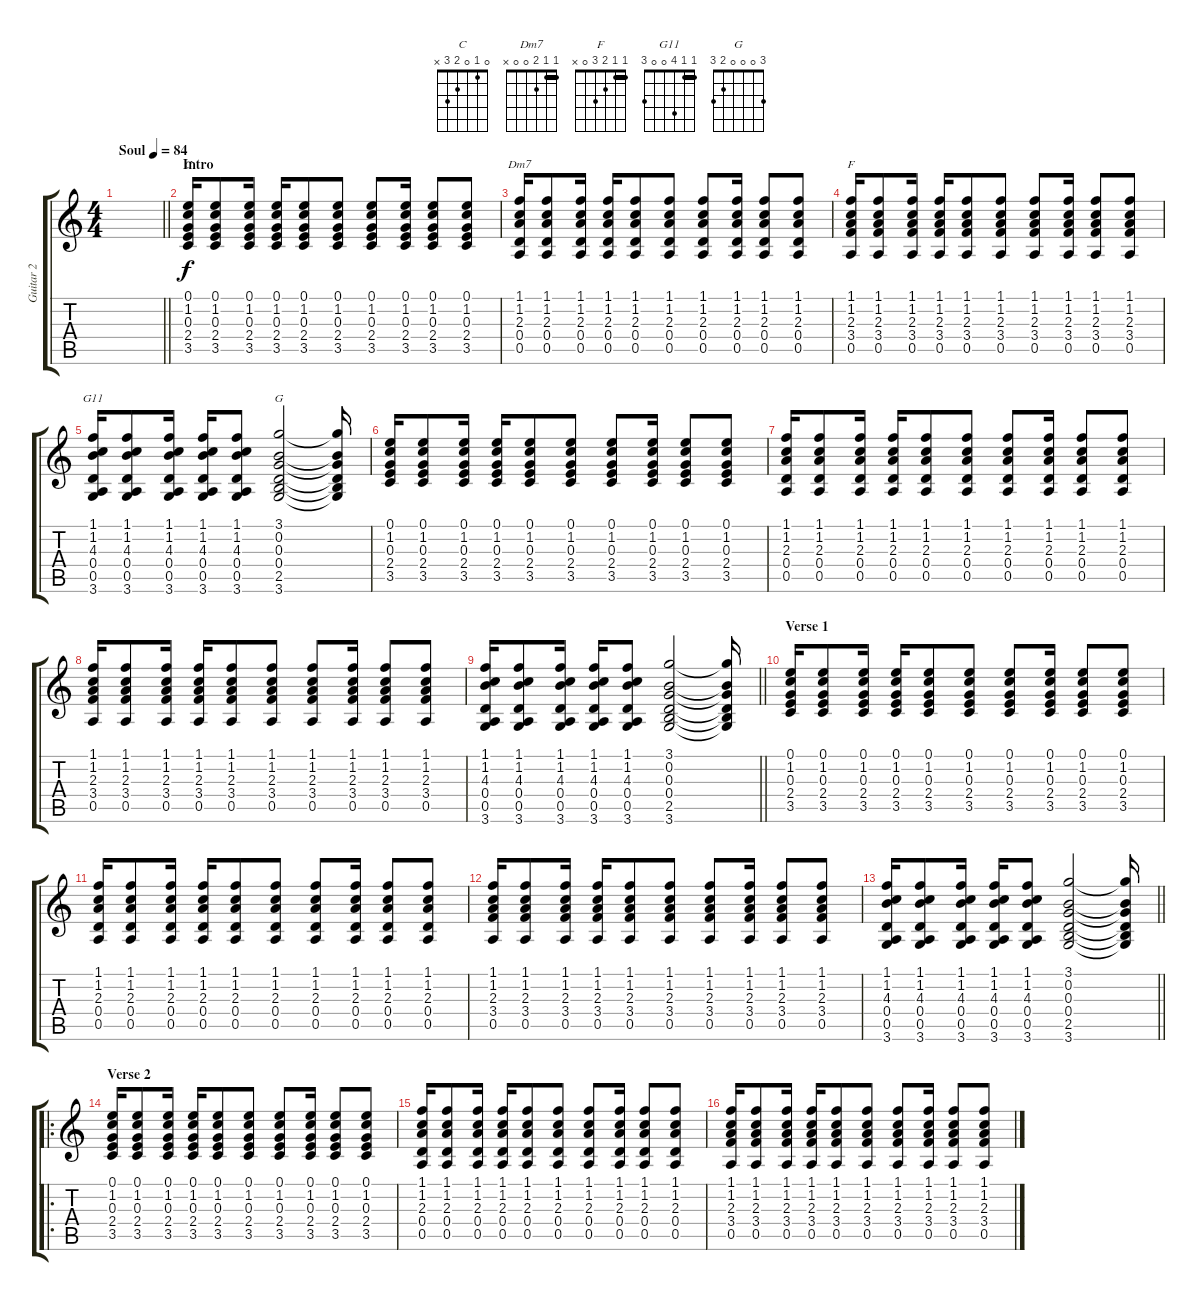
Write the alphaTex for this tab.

\track ("Guitar 2" "Guitar 2") {instrument electricguitarclean}
\staff {score tabs}
\tuning (E4 B3 G3 D3 A2 E2) {hide}
\chord ("C" 0 1 0 2 3 x)
\chord ("Dm7" 1 1 2 0 0 x) {barre 1}
\chord ("F" 1 1 2 3 0 x) {barre 1}
\chord ("G11" 1 1 4 0 0 3) {barre 1}
\chord ("G" 3 0 0 0 2 3)
\ts (4 4)
\tempo (84 "Soul")
\clef g2
\barLineRight lightlight
\ks c
|
\section ("" "Intro")
(0.1 1.2 0.3 2.4 3.5).16{ch "C"} (0.1 1.2 0.3 2.4 3.5).8 (0.1 1.2 0.3 2.4 3.5).16 (0.1 1.2 0.3 2.4 3.5).16 (0.1 1.2 0.3 2.4 3.5).8 (0.1 1.2 0.3 2.4 3.5).8 (0.1 1.2 0.3 2.4 3.5).8 (0.1 1.2 0.3 2.4 3.5).16 (0.1 1.2 0.3 2.4 3.5).8 (0.1 1.2 0.3 2.4 3.5).8 |
(1.1 1.2 2.3 0.4 0.5).16{ch "Dm7"} (1.1 1.2 2.3 0.4 0.5).8 (1.1 1.2 2.3 0.4 0.5).16 (1.1 1.2 2.3 0.4 0.5).16 (1.1 1.2 2.3 0.4 0.5).8 (1.1 1.2 2.3 0.4 0.5).8 (1.1 1.2 2.3 0.4 0.5).8 (1.1 1.2 2.3 0.4 0.5).16 (1.1 1.2 2.3 0.4 0.5).8 (1.1 1.2 2.3 0.4 0.5).8 |
(1.1 1.2 2.3 3.4 0.5).16{ch "F"} (1.1 1.2 2.3 3.4 0.5).8 (1.1 1.2 2.3 3.4 0.5).16 (1.1 1.2 2.3 3.4 0.5).16 (1.1 1.2 2.3 3.4 0.5).8 (1.1 1.2 2.3 3.4 0.5).8 (1.1 1.2 2.3 3.4 0.5).8 (1.1 1.2 2.3 3.4 0.5).16 (1.1 1.2 2.3 3.4 0.5).8 (1.1 1.2 2.3 3.4 0.5).8 |
(1.1 1.2 4.3 0.4 0.5 3.6).16{ch "G11"} (1.1 1.2 4.3 0.4 0.5 3.6).8 (1.1 1.2 4.3 0.4 0.5 3.6).16 (1.1 1.2 4.3 0.4 0.5 3.6).16 (1.1 1.2 4.3 0.4 0.5 3.6).8 (3.1 0.2 0.3 0.4 2.5 3.6).2{ch "G"} (3.1{t} 0.2{t} 0.3{t} 0.4{t} 2.5{t} 3.6{t}).16 |
(0.1 1.2 0.3 2.4 3.5).16 (0.1 1.2 0.3 2.4 3.5).8 (0.1 1.2 0.3 2.4 3.5).16 (0.1 1.2 0.3 2.4 3.5).16 (0.1 1.2 0.3 2.4 3.5).8 (0.1 1.2 0.3 2.4 3.5).8 (0.1 1.2 0.3 2.4 3.5).8 (0.1 1.2 0.3 2.4 3.5).16 (0.1 1.2 0.3 2.4 3.5).8 (0.1 1.2 0.3 2.4 3.5).8 |
(1.1 1.2 2.3 0.4 0.5).16 (1.1 1.2 2.3 0.4 0.5).8 (1.1 1.2 2.3 0.4 0.5).16 (1.1 1.2 2.3 0.4 0.5).16 (1.1 1.2 2.3 0.4 0.5).8 (1.1 1.2 2.3 0.4 0.5).8 (1.1 1.2 2.3 0.4 0.5).8 (1.1 1.2 2.3 0.4 0.5).16 (1.1 1.2 2.3 0.4 0.5).8 (1.1 1.2 2.3 0.4 0.5).8 |
(1.1 1.2 2.3 3.4 0.5).16 (1.1 1.2 2.3 3.4 0.5).8 (1.1 1.2 2.3 3.4 0.5).16 (1.1 1.2 2.3 3.4 0.5).16 (1.1 1.2 2.3 3.4 0.5).8 (1.1 1.2 2.3 3.4 0.5).8 (1.1 1.2 2.3 3.4 0.5).8 (1.1 1.2 2.3 3.4 0.5).16 (1.1 1.2 2.3 3.4 0.5).8 (1.1 1.2 2.3 3.4 0.5).8 |
\barLineRight lightlight
(1.1 1.2 4.3 0.4 0.5 3.6).16 (1.1 1.2 4.3 0.4 0.5 3.6).8 (1.1 1.2 4.3 0.4 0.5 3.6).16 (1.1 1.2 4.3 0.4 0.5 3.6).16 (1.1 1.2 4.3 0.4 0.5 3.6).8 (3.1 0.2 0.3 0.4 2.5 3.6).2 (3.1{t} 0.2{t} 0.3{t} 0.4{t} 2.5{t} 3.6{t}).16 |
\section ("" "Verse 1")
(0.1 1.2 0.3 2.4 3.5).16 (0.1 1.2 0.3 2.4 3.5).8 (0.1 1.2 0.3 2.4 3.5).16 (0.1 1.2 0.3 2.4 3.5).16 (0.1 1.2 0.3 2.4 3.5).8 (0.1 1.2 0.3 2.4 3.5).8 (0.1 1.2 0.3 2.4 3.5).8 (0.1 1.2 0.3 2.4 3.5).16 (0.1 1.2 0.3 2.4 3.5).8 (0.1 1.2 0.3 2.4 3.5).8 |
(1.1 1.2 2.3 0.4 0.5).16 (1.1 1.2 2.3 0.4 0.5).8 (1.1 1.2 2.3 0.4 0.5).16 (1.1 1.2 2.3 0.4 0.5).16 (1.1 1.2 2.3 0.4 0.5).8 (1.1 1.2 2.3 0.4 0.5).8 (1.1 1.2 2.3 0.4 0.5).8 (1.1 1.2 2.3 0.4 0.5).16 (1.1 1.2 2.3 0.4 0.5).8 (1.1 1.2 2.3 0.4 0.5).8 |
(1.1 1.2 2.3 3.4 0.5).16 (1.1 1.2 2.3 3.4 0.5).8 (1.1 1.2 2.3 3.4 0.5).16 (1.1 1.2 2.3 3.4 0.5).16 (1.1 1.2 2.3 3.4 0.5).8 (1.1 1.2 2.3 3.4 0.5).8 (1.1 1.2 2.3 3.4 0.5).8 (1.1 1.2 2.3 3.4 0.5).16 (1.1 1.2 2.3 3.4 0.5).8 (1.1 1.2 2.3 3.4 0.5).8 |
\barLineRight lightlight
(1.1 1.2 4.3 0.4 0.5 3.6).16 (1.1 1.2 4.3 0.4 0.5 3.6).8 (1.1 1.2 4.3 0.4 0.5 3.6).16 (1.1 1.2 4.3 0.4 0.5 3.6).16 (1.1 1.2 4.3 0.4 0.5 3.6).8 (3.1 0.2 0.3 0.4 2.5 3.6).2 (3.1{t} 0.2{t} 0.3{t} 0.4{t} 2.5{t} 3.6{t}).16 |
\ro
\section ("" "Verse 2")
(0.1 1.2 0.3 2.4 3.5).16 (0.1 1.2 0.3 2.4 3.5).8 (0.1 1.2 0.3 2.4 3.5).16 (0.1 1.2 0.3 2.4 3.5).16 (0.1 1.2 0.3 2.4 3.5).8 (0.1 1.2 0.3 2.4 3.5).8 (0.1 1.2 0.3 2.4 3.5).8 (0.1 1.2 0.3 2.4 3.5).16 (0.1 1.2 0.3 2.4 3.5).8 (0.1 1.2 0.3 2.4 3.5).8 |
(1.1 1.2 2.3 0.4 0.5).16 (1.1 1.2 2.3 0.4 0.5).8 (1.1 1.2 2.3 0.4 0.5).16 (1.1 1.2 2.3 0.4 0.5).16 (1.1 1.2 2.3 0.4 0.5).8 (1.1 1.2 2.3 0.4 0.5).8 (1.1 1.2 2.3 0.4 0.5).8 (1.1 1.2 2.3 0.4 0.5).16 (1.1 1.2 2.3 0.4 0.5).8 (1.1 1.2 2.3 0.4 0.5).8 |
(1.1 1.2 2.3 3.4 0.5).16 (1.1 1.2 2.3 3.4 0.5).8 (1.1 1.2 2.3 3.4 0.5).16 (1.1 1.2 2.3 3.4 0.5).16 (1.1 1.2 2.3 3.4 0.5).8 (1.1 1.2 2.3 3.4 0.5).8 (1.1 1.2 2.3 3.4 0.5).8 (1.1 1.2 2.3 3.4 0.5).16 (1.1 1.2 2.3 3.4 0.5).8 (1.1 1.2 2.3 3.4 0.5).8
